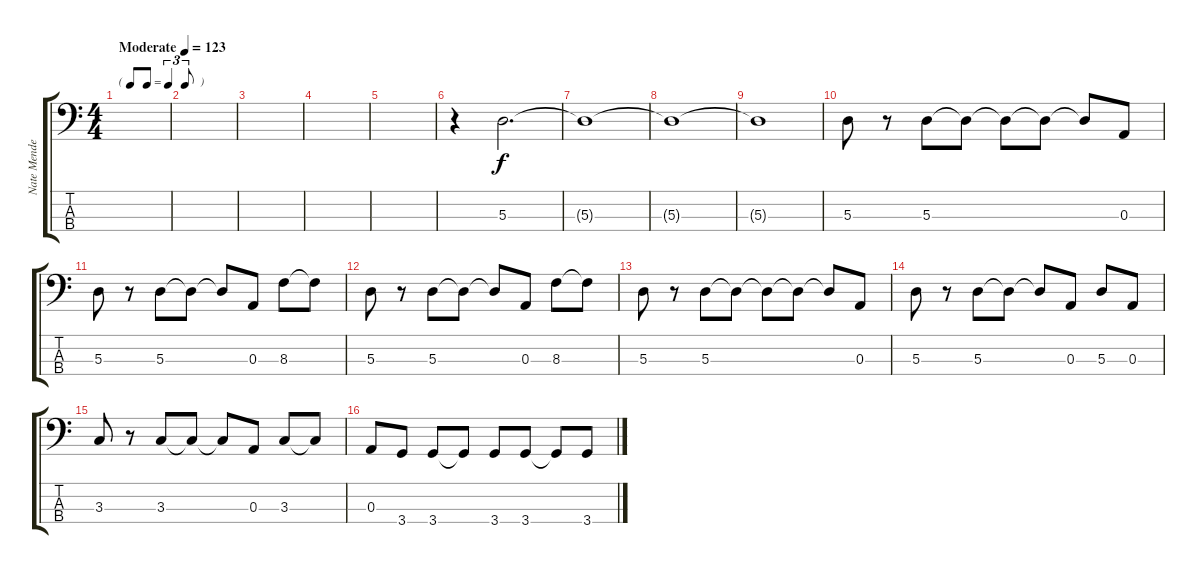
\track ("Nate Mendel - Bass" "Nate Mende") {instrument electricbassfinger}
\staff {score tabs}
\tuning (G2 D2 A1 E1) {hide}
\ts (4 4)
\tf triplet8th
\tempo (123 "Moderate")
\clef f4
\ks c
|
|
|
|
|
r.4 5.3.2{d} |
5.3{t}.1 |
5.3{t}.1 |
5.3{t}.1 |
5.3.8 r.8 5.3.8 5.3{t}.8 5.3{t}.8 5.3{t}.8 5.3{t}.8 0.3.8 |
5.3.8 r.8 5.3.8 5.3{t}.8 5.3{t}.8 0.3.8 8.3.8 8.3{t}.8 |
5.3.8 r.8 5.3.8 5.3{t}.8 5.3{t}.8 0.3.8 8.3.8 8.3{t}.8 |
5.3.8 r.8 5.3.8 5.3{t}.8 5.3{t}.8 5.3{t}.8 5.3{t}.8 0.3.8 |
5.3.8 r.8 5.3.8 5.3{t}.8 5.3{t}.8 0.3.8 5.3.8 0.3.8 |
3.3.8 r.8 3.3.8 3.3{t}.8 3.3{t}.8 0.3.8 3.3.8 3.3{t}.8 |
0.3.8 3.4.8 3.4.8 3.4{t}.8 3.4.8 3.4.8 3.4{t}.8 3.4.8
